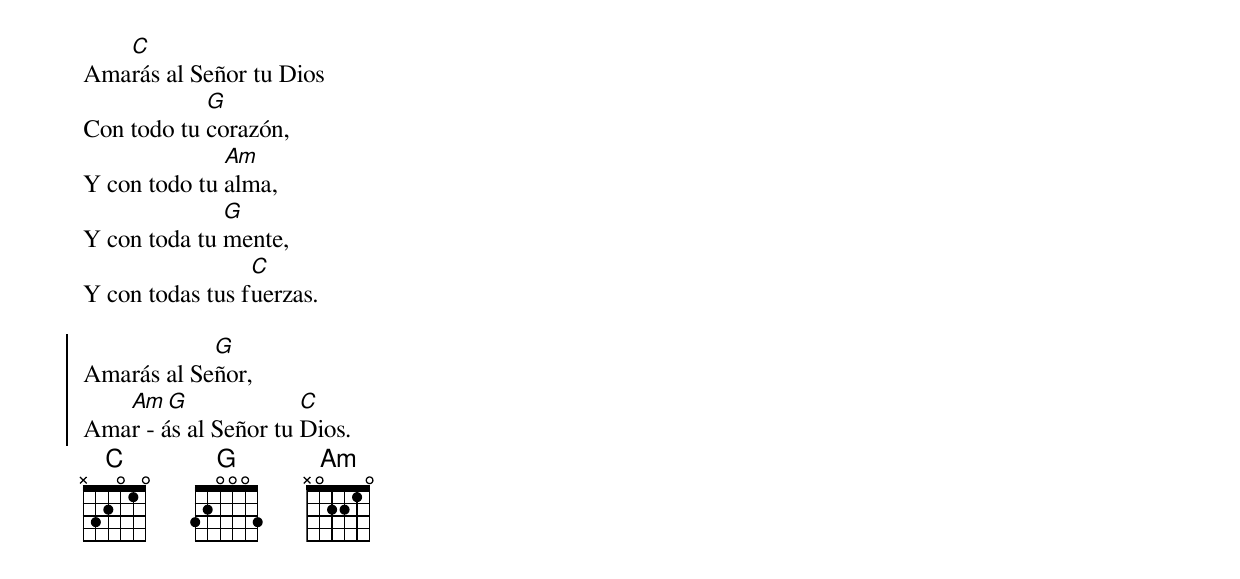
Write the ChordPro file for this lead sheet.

Ama[C]rás al Señor tu Dios
Con todo tu [G]corazón,
Y con todo tu [Am]alma,
Y con toda tu [G]mente,
Y con todas tus f[C]uerzas.

{start_of_chorus}
Amarás al Se[G]ñor,
Ama[Am G]r - ás al Señor tu [C]Dios.
{end_of_chorus}
